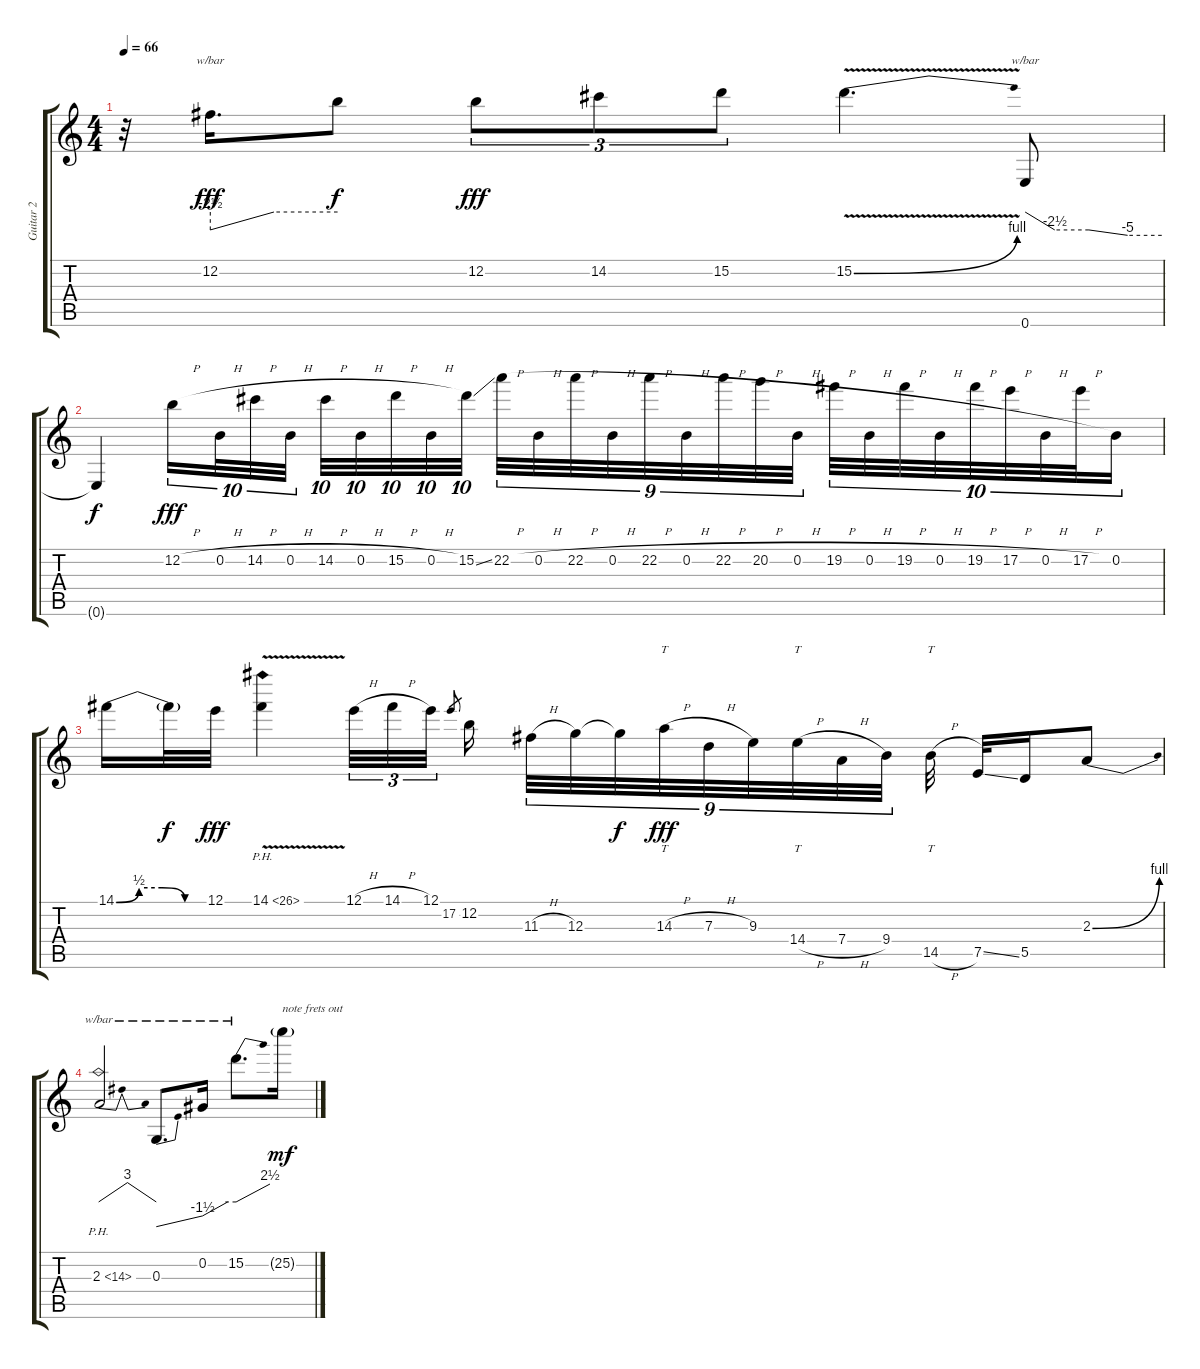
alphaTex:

\track ("Guitar 2" "Guitar 2") {instrument distortionguitar}
\staff {score tabs}
\tuning (E4 B3 G3 D3 A2 E2) {hide}
\ts (4 4)
\tempo 66
\clef g2
\ks c
r.32{dy fff} 12.2.16{d tbe (custom default 0 -10 30 0 60 0)} 12.2{t}.8{dy f} 12.2.8{tu (3 2) dy fff} 14.2.8{tu (3 2)} 15.2.8{tu (3 2)} 15.2{be (bend 0 0 60 4) v}.4{d} 0.6.8{tbe (custom default 0 0 13 -10 28 -10 45 -20 60 -20)} |
0.6{t}.4{dy f} 12.2{h}.16{tu (10 8) dy fff} 0.2{h}.32{tu (10 8)} 14.2{h}.32{tu (10 8)} 0.2{h}.32{tu (10 8)} 14.2{h}.32{tu (10 8)} 0.2{h}.32{tu (10 8)} 15.2{h}.32{tu (10 8)} 0.2{h}.32{tu (10 8)} 15.2{ss}.32{tu (10 8)} 22.2{h}.32{tu (9 8)} 0.2{h}.32{tu (9 8)} 22.2{h}.32{tu (9 8)} 0.2{h}.32{tu (9 8)} 22.2{h}.32{tu (9 8)} 0.2{h}.32{tu (9 8)} 22.2{h}.32{tu (9 8)} 20.2{h}.32{tu (9 8)} 0.2{h}.32{tu (9 8)} 19.2{h}.32{tu (10 8)} 0.2{h}.32{tu (10 8)} 19.2{h}.32{tu (10 8)} 0.2{h}.32{tu (10 8)} 19.2{h}.32{tu (10 8)} 17.2{h}.32{tu (10 8)} 0.2{h}.32{tu (10 8)} 17.2{h}.32{tu (10 8)} 0.2.16{tu (10 8)} |
14.1{be (custom 0 0 15 2 30 2 45 0 60 0)}.16 14.1{t}.32{dy f} 12.1.32{dy fff} 14.1{ph 12 v}.4 12.1{h}.32{tu (3 2)} 14.1{h}.32{tu (3 2)} 12.1.32{tu (3 2)} 17.2.8{gr} 12.2.16 11.3{h}.32{tu (9 8)} 12.3.32{tu (9 8)} 12.3{t}.32{tu (9 8) dy f} 14.3{h}.32{tt tu (9 8) dy fff} 7.3{h}.32{tu (9 8)} 9.3.32{tu (9 8)} 14.4{h}.32{tt tu (9 8)} 7.4{h}.32{tu (9 8)} 9.4.32{tu (9 8)} 14.5{h}.32{tt} 7.5{ss}.32 5.5.16 2.3{be (bend 0 0 60 4)}.8 |
2.3{ph 12}.2{tbe (dip default 0 0 45 12 55 12 60 0)} 0.3.8{d tbe (dive default 0 -24 60 -6)} 0.2.16{tbe (custom default 0 -6 45 0 60 0)} 15.2.8{d tbe (dive default 0 0 60 10)} 25.2{g}.16{txt "note frets out" dy mf}
